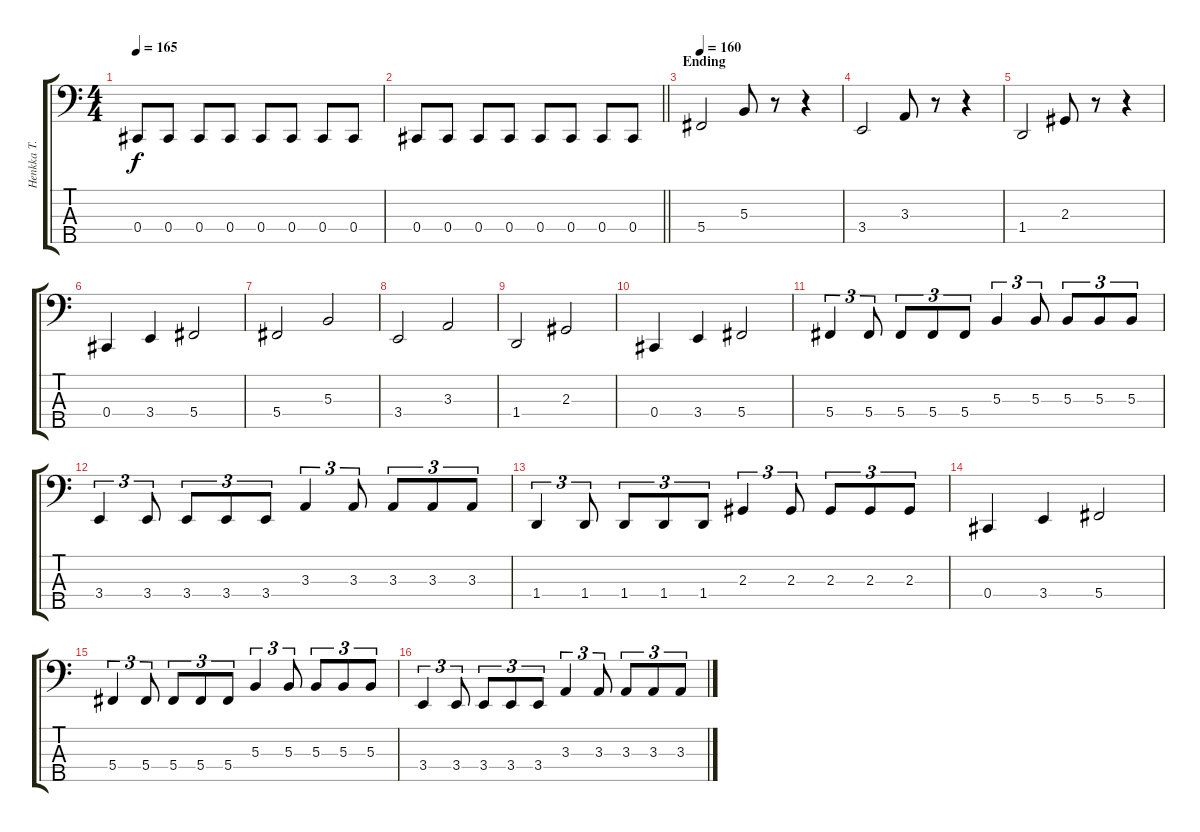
\track ("Henkka T. Blacksmith" "Henkka T. ") {instrument electricbasspick}
\staff {score tabs}
\tuning (E2 B1 Gb1 Db1 Ab0) {hide}
\ts (4 4)
\tempo 165
\clef f4
\ks c
0.4.8{dy f} 0.4.8 0.4.8 0.4.8 0.4.8 0.4.8 0.4.8 0.4.8 |
\barLineRight lightlight
0.4.8 0.4.8 0.4.8 0.4.8 0.4.8 0.4.8 0.4.8 0.4.8 |
\section ("" "Ending")
\tempo 160
5.4.2 5.3.8 r.8 r.4 |
3.4.2 3.3.8 r.8 r.4 |
1.4.2 2.3.8 r.8 r.4 |
0.4.4 3.4.4 5.4.2 |
5.4.2 5.3.2 |
3.4.2 3.3.2 |
1.4.2 2.3.2 |
0.4.4 3.4.4 5.4.2 |
5.4.4{tu (3 2)} 5.4.8{tu (3 2)} 5.4.8{tu (3 2)} 5.4.8{tu (3 2)} 5.4.8{tu (3 2)} 5.3.4{tu (3 2)} 5.3.8{tu (3 2)} 5.3.8{tu (3 2)} 5.3.8{tu (3 2)} 5.3.8{tu (3 2)} |
3.4.4{tu (3 2)} 3.4.8{tu (3 2)} 3.4.8{tu (3 2)} 3.4.8{tu (3 2)} 3.4.8{tu (3 2)} 3.3.4{tu (3 2)} 3.3.8{tu (3 2)} 3.3.8{tu (3 2)} 3.3.8{tu (3 2)} 3.3.8{tu (3 2)} |
1.4.4{tu (3 2)} 1.4.8{tu (3 2)} 1.4.8{tu (3 2)} 1.4.8{tu (3 2)} 1.4.8{tu (3 2)} 2.3.4{tu (3 2)} 2.3.8{tu (3 2)} 2.3.8{tu (3 2)} 2.3.8{tu (3 2)} 2.3.8{tu (3 2)} |
0.4.4 3.4.4 5.4.2 |
5.4.4{tu (3 2)} 5.4.8{tu (3 2)} 5.4.8{tu (3 2)} 5.4.8{tu (3 2)} 5.4.8{tu (3 2)} 5.3.4{tu (3 2)} 5.3.8{tu (3 2)} 5.3.8{tu (3 2)} 5.3.8{tu (3 2)} 5.3.8{tu (3 2)} |
3.4.4{tu (3 2)} 3.4.8{tu (3 2)} 3.4.8{tu (3 2)} 3.4.8{tu (3 2)} 3.4.8{tu (3 2)} 3.3.4{tu (3 2)} 3.3.8{tu (3 2)} 3.3.8{tu (3 2)} 3.3.8{tu (3 2)} 3.3.8{tu (3 2)}
